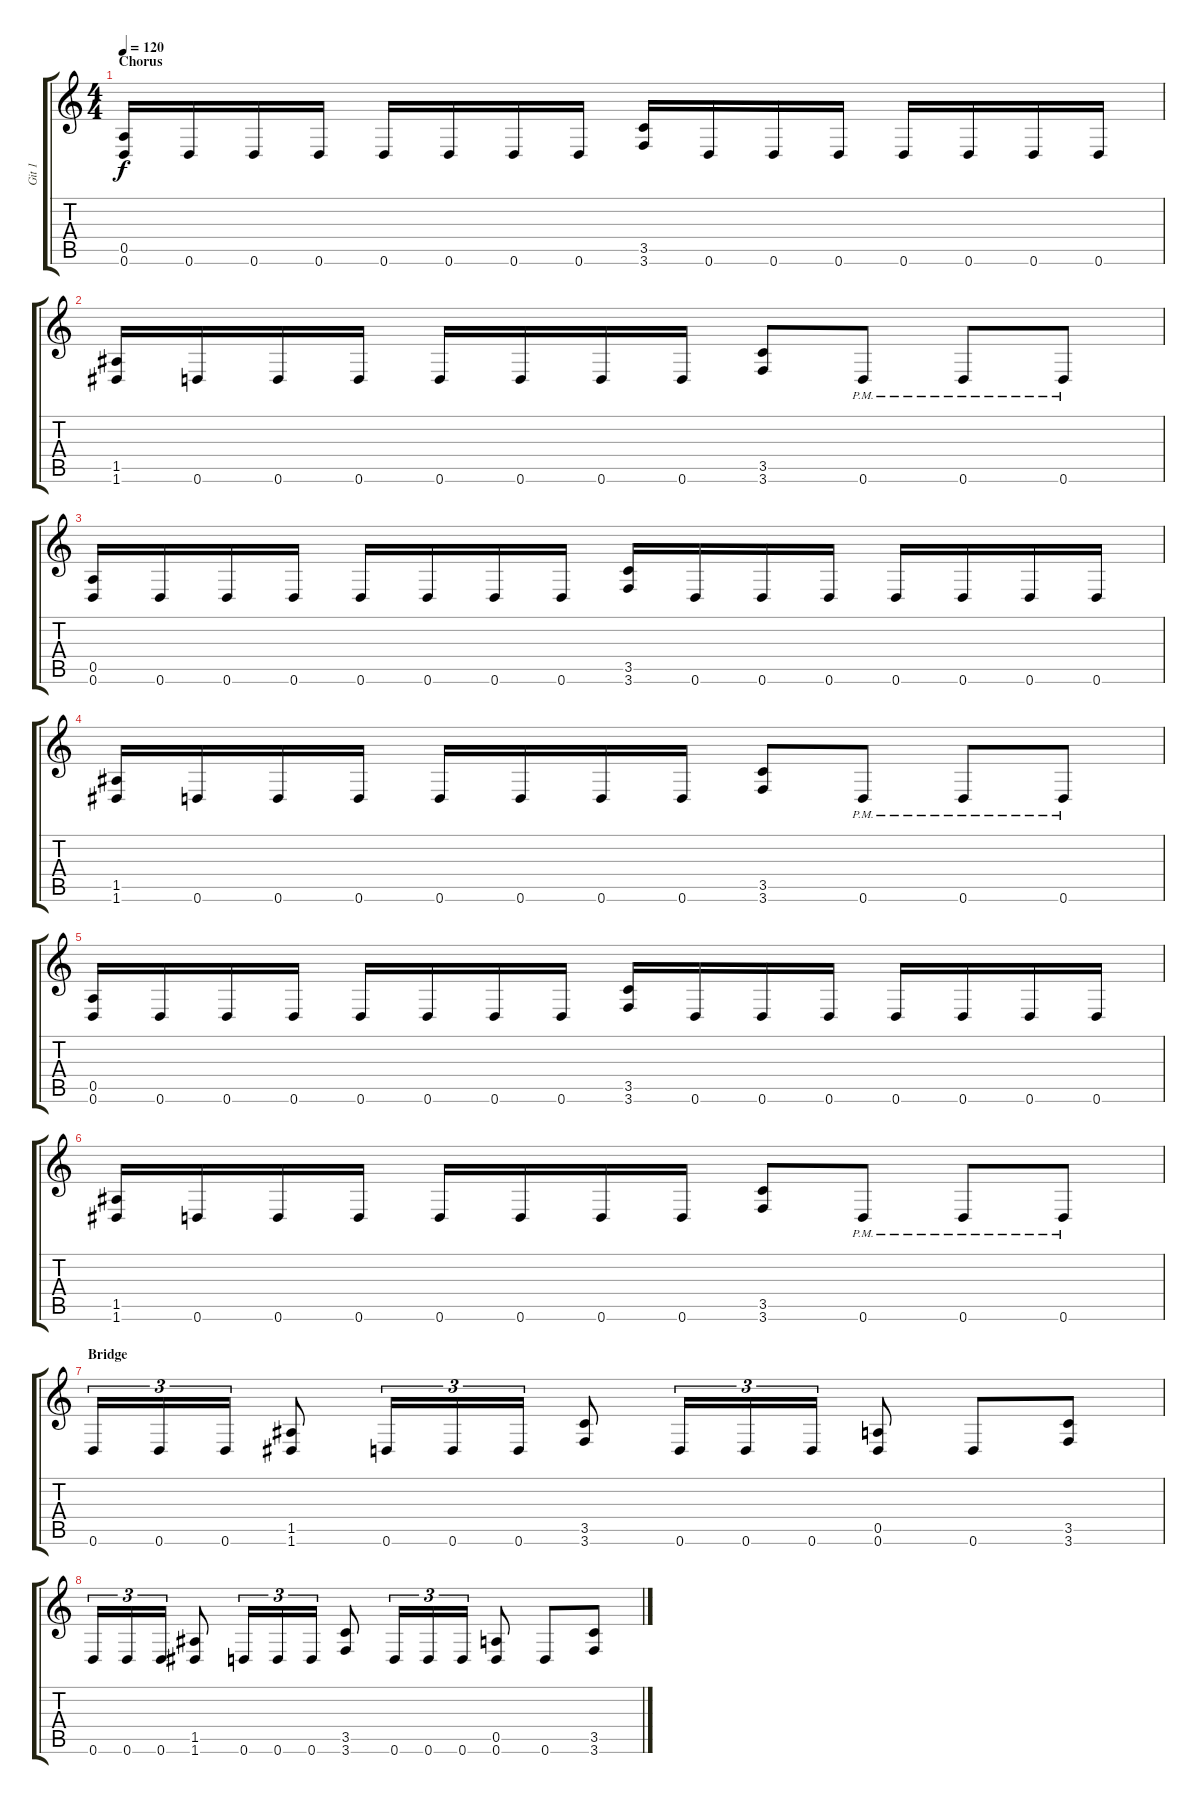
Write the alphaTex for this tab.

\track ("Git 1" "Git 1") {instrument overdrivenguitar}
\staff {score tabs}
\tuning (E4 B3 G3 D3 A2 D2) {hide}
\ts (4 4)
\section ("" "Chorus")
\tempo 120
\clef g2
\ks c
(0.5 0.6).16{dy f} 0.6.16 0.6.16 0.6.16 0.6.16 0.6.16 0.6.16 0.6.16 (3.5 3.6).16 0.6.16 0.6.16 0.6.16 0.6.16 0.6.16 0.6.16 0.6.16 |
(1.5 1.6).16 0.6.16 0.6.16 0.6.16 0.6.16 0.6.16 0.6.16 0.6.16 (3.5 3.6).8 0.6{pm}.8 0.6{pm}.8 0.6{pm}.8 |
(0.5 0.6).16 0.6.16 0.6.16 0.6.16 0.6.16 0.6.16 0.6.16 0.6.16 (3.5 3.6).16 0.6.16 0.6.16 0.6.16 0.6.16 0.6.16 0.6.16 0.6.16 |
(1.5 1.6).16 0.6.16 0.6.16 0.6.16 0.6.16 0.6.16 0.6.16 0.6.16 (3.5 3.6).8 0.6{pm}.8 0.6{pm}.8 0.6{pm}.8 |
(0.5 0.6).16 0.6.16 0.6.16 0.6.16 0.6.16 0.6.16 0.6.16 0.6.16 (3.5 3.6).16 0.6.16 0.6.16 0.6.16 0.6.16 0.6.16 0.6.16 0.6.16 |
(1.5 1.6).16 0.6.16 0.6.16 0.6.16 0.6.16 0.6.16 0.6.16 0.6.16 (3.5 3.6).8 0.6{pm}.8 0.6{pm}.8 0.6{pm}.8 |
\section ("" "Bridge")
0.6.16{tu (3 2)} 0.6.16{tu (3 2)} 0.6.16{tu (3 2)} (1.5 1.6).8 0.6.16{tu (3 2)} 0.6.16{tu (3 2)} 0.6.16{tu (3 2)} (3.5 3.6).8 0.6.16{tu (3 2)} 0.6.16{tu (3 2)} 0.6.16{tu (3 2)} (0.5 0.6).8 0.6.8 (3.5 3.6).8 |
0.6.16{tu (3 2)} 0.6.16{tu (3 2)} 0.6.16{tu (3 2)} (1.5 1.6).8 0.6.16{tu (3 2)} 0.6.16{tu (3 2)} 0.6.16{tu (3 2)} (3.5 3.6).8 0.6.16{tu (3 2)} 0.6.16{tu (3 2)} 0.6.16{tu (3 2)} (0.5 0.6).8 0.6.8 (3.5 3.6).8
